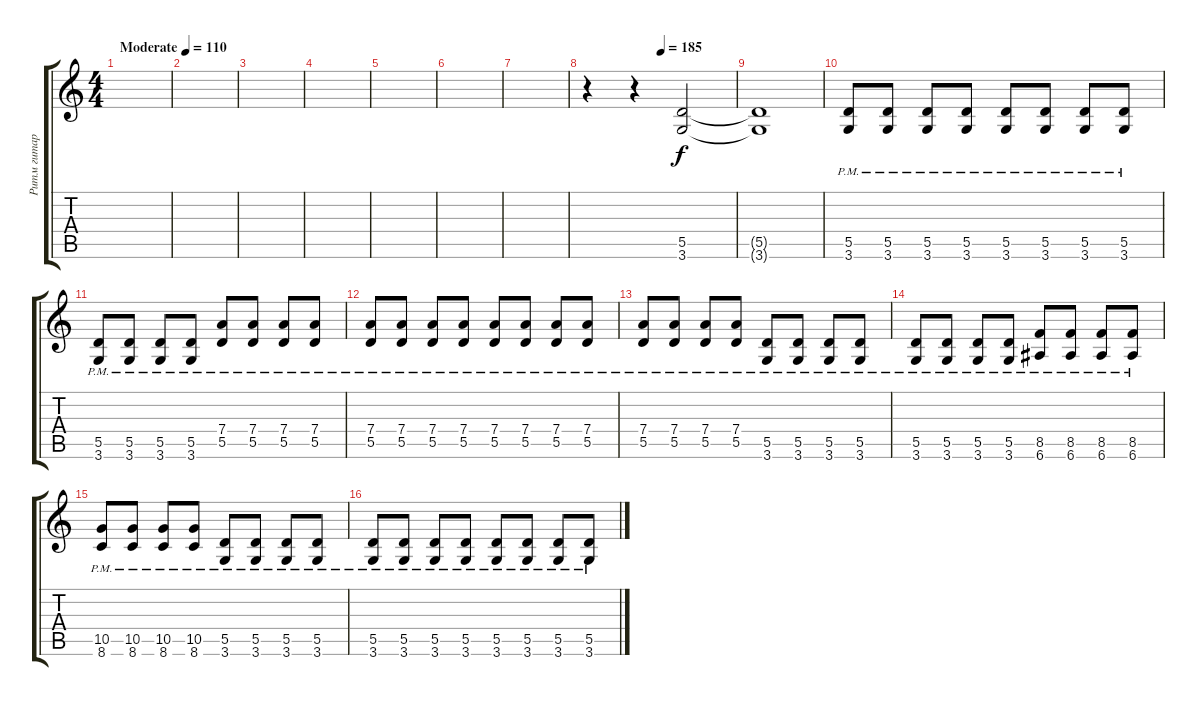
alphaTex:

\track ("Ритм гитара " "Ритм гитар") {instrument distortionguitar}
\staff {score tabs}
\tuning (E4 B3 G3 D3 A2 E2) {hide}
\ts (4 4)
\tempo (110 "Moderate")
\clef g2
\ks c
|
|
|
|
|
|
|
\tempo (185 0.5)
r.4 r.4 (5.5 3.6).2 |
(5.5{t} 3.6{t}).1 |
(5.5{pm} 3.6{pm}).8 (5.5{pm} 3.6{pm}).8 (5.5{pm} 3.6{pm}).8 (5.5{pm} 3.6{pm}).8 (5.5{pm} 3.6{pm}).8 (5.5{pm} 3.6{pm}).8 (5.5{pm} 3.6{pm}).8 (5.5{pm} 3.6{pm}).8 |
(5.5{pm} 3.6{pm}).8 (5.5{pm} 3.6{pm}).8 (5.5{pm} 3.6{pm}).8 (5.5{pm} 3.6{pm}).8 (7.4{pm} 5.5{pm}).8 (7.4{pm} 5.5{pm}).8 (7.4{pm} 5.5{pm}).8 (7.4{pm} 5.5{pm}).8 |
(7.4{pm} 5.5{pm}).8 (7.4{pm} 5.5{pm}).8 (7.4{pm} 5.5{pm}).8 (7.4{pm} 5.5{pm}).8 (7.4{pm} 5.5{pm}).8 (7.4{pm} 5.5{pm}).8 (7.4{pm} 5.5{pm}).8 (7.4{pm} 5.5{pm}).8 |
(7.4{pm} 5.5{pm}).8 (7.4{pm} 5.5{pm}).8 (7.4{pm} 5.5{pm}).8 (7.4{pm} 5.5{pm}).8 (5.5{pm} 3.6{pm}).8 (5.5{pm} 3.6{pm}).8 (5.5{pm} 3.6{pm}).8 (5.5{pm} 3.6{pm}).8 |
(5.5{pm} 3.6{pm}).8 (5.5{pm} 3.6{pm}).8 (5.5{pm} 3.6{pm}).8 (5.5{pm} 3.6{pm}).8 (8.5{pm} 6.6{pm}).8 (8.5{pm} 6.6{pm}).8 (8.5{pm} 6.6{pm}).8 (8.5{pm} 6.6{pm}).8 |
(10.5{pm} 8.6{pm}).8 (10.5{pm} 8.6{pm}).8 (10.5{pm} 8.6{pm}).8 (10.5{pm} 8.6{pm}).8 (5.5{pm} 3.6{pm}).8 (5.5{pm} 3.6{pm}).8 (5.5{pm} 3.6{pm}).8 (5.5{pm} 3.6{pm}).8 |
(5.5{pm} 3.6{pm}).8 (5.5{pm} 3.6{pm}).8 (5.5{pm} 3.6{pm}).8 (5.5{pm} 3.6{pm}).8 (5.5{pm} 3.6{pm}).8 (5.5{pm} 3.6{pm}).8 (5.5{pm} 3.6{pm}).8 (5.5{pm} 3.6{pm}).8
